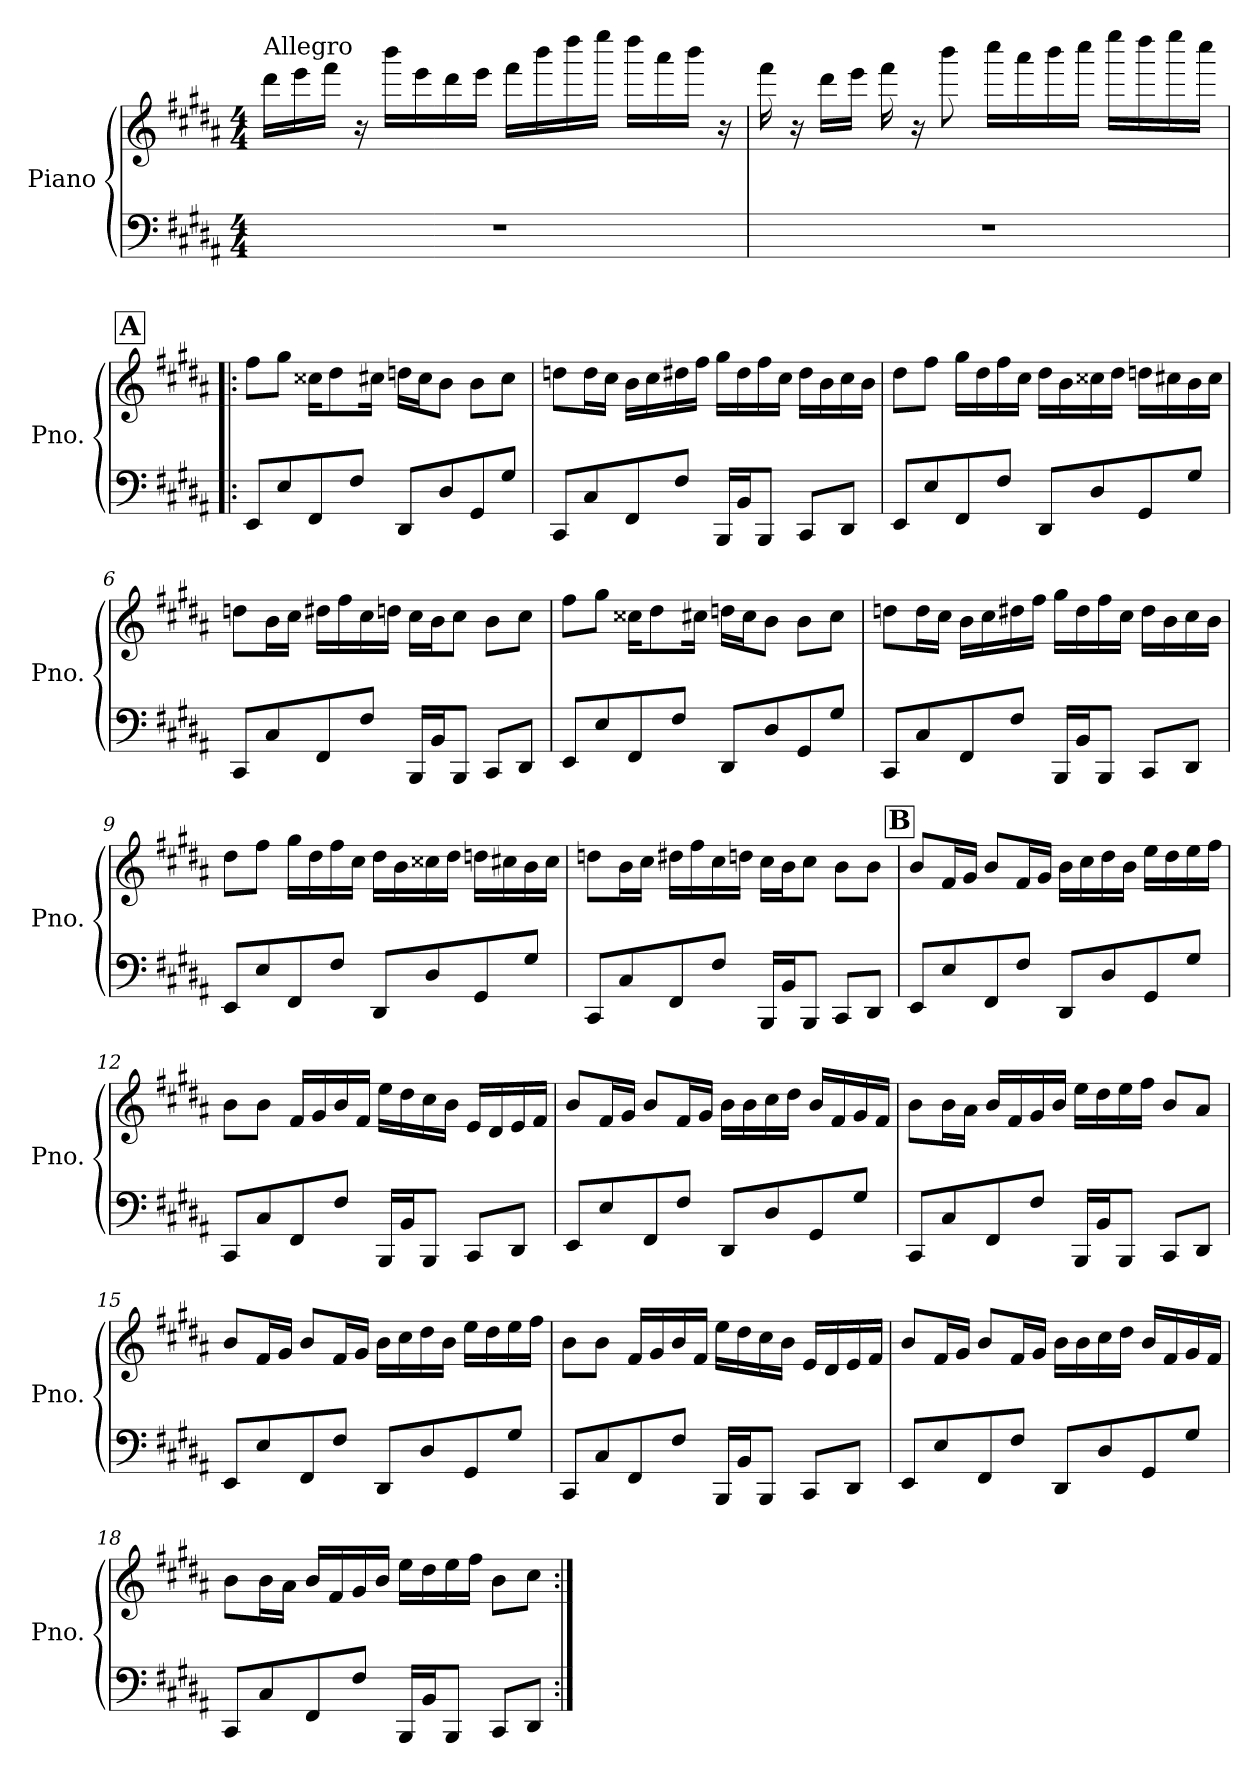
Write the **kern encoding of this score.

**kern	**kern
*part1	*part1
*staff2	*staff1
*I"Piano	*
*I'Pno.	*
*clefF4	*clefG2
*k[f#c#g#d#a#]	*k[f#c#g#d#a#]
*B:	*B:
*M4/4	*M4/4
=1	=1
!	!LO:TX:a:t=Allegro
1r	16ddd#\LL
.	16eee\
.	16fff#\JJ
.	16r
.	16bbb\LL
.	16eee\
.	16ddd#\
.	16eee\JJ
.	16fff#\LL
.	16bbb\
.	16dddd#\
.	16eeee\JJ
.	16dddd#\LL
.	16aaa#\
.	16bbb\JJ
.	16r
=2	=2
1r	16fff#\
.	16r
.	16ddd#\LL
.	16eee\JJ
.	16fff#\
.	16r
.	8bbb\
.	16cccc#\LL
.	16aaa#\
.	16bbb\
.	16cccc#\JJ
.	16eeee\LL
.	16dddd#\
.	16eeee\
.	16cccc#\JJ
!!LO:LB:g=z
!!LO:REH:place=s1:a:t=A
=3!|:	=3!|:
8EE/L	8ff#\L
8E/	8gg#\J
8FF#/	16cc##X\KL
.	8dd#\
8F#/J	.
.	16cc#X\Jk
8DD#/L	16ddn\LL
.	16cc#\J
8D#/	8b\J
8GG#/	8b\L
8G#/J	8cc#\J
=4	=4
8CC#/L	8ddn\L
8C#/	16dd\L
.	16cc#\JJ
8FF#/	16b\LL
.	16cc#\
8F#/J	16dd#X\
.	16ff#\JJ
16BBB/LL	16gg#\LL
16BB/J	16dd#\
8BBB/J	16ff#\
.	16cc#\JJ
8CC#/L	16dd#\LL
.	16b\
8DD#/J	16cc#\
.	16b\JJ
!!LO:LB:g=z
=5	=5
8EE/L	8dd#\L
8E/	8ff#\J
8FF#/	16gg#\LL
.	16dd#\
8F#/J	16ff#\
.	16cc#\JJ
8DD#/L	16dd#\LL
.	16b\
8D#/	16cc##X\
.	16dd#\JJ
8GG#/	16ddn\LL
.	16cc#X\
8G#/J	16b\
.	16cc#\JJ
=6	=6
8CC#/L	8ddn\L
8C#/	16b\L
.	16cc#\JJ
8FF#/	16dd#X\LL
.	16ff#\
8F#/J	16cc#\
.	16ddn\JJ
16BBB/LL	16cc#\LL
16BB/J	16b\J
8BBB/J	8cc#\J
8CC#/L	8b\L
8DD#/J	8cc#\J
!!LO:LB:g=z
=7	=7
8EE/L	8ff#\L
8E/	8gg#\J
8FF#/	16cc##X\KL
.	8dd#\
8F#/J	.
.	16cc#X\Jk
8DD#/L	16ddn\LL
.	16cc#\J
8D#/	8b\J
8GG#/	8b\L
8G#/J	8cc#\J
=8	=8
8CC#/L	8ddn\L
8C#/	16dd\L
.	16cc#\JJ
8FF#/	16b\LL
.	16cc#\
8F#/J	16dd#X\
.	16ff#\JJ
16BBB/LL	16gg#\LL
16BB/J	16dd#\
8BBB/J	16ff#\
.	16cc#\JJ
8CC#/L	16dd#\LL
.	16b\
8DD#/J	16cc#\
.	16b\JJ
!!LO:LB:g=z
=9	=9
8EE/L	8dd#\L
8E/	8ff#\J
8FF#/	16gg#\LL
.	16dd#\
8F#/J	16ff#\
.	16cc#\JJ
8DD#/L	16dd#\LL
.	16b\
8D#/	16cc##X\
.	16dd#\JJ
8GG#/	16ddn\LL
.	16cc#X\
8G#/J	16b\
.	16cc#\JJ
=10	=10
8CC#/L	8ddn\L
8C#/	16b\L
.	16cc#\JJ
8FF#/	16dd#X\LL
.	16ff#\
8F#/J	16cc#\
.	16ddn\JJ
16BBB/LL	16cc#\LL
16BB/J	16b\J
8BBB/J	8cc#\J
8CC#/L	8b\L
8DD#/J	8b\J
!!LO:PB:g=z
!!LO:REH:place=s1:a:t=B
=11	=11
8EE/L	8b/L
8E/	16f#/L
.	16g#/JJ
8FF#/	8b/L
8F#/J	16f#/L
.	16g#/JJ
8DD#/L	16b\LL
.	16cc#\
8D#/	16dd#\
.	16b\JJ
8GG#/	16ee\LL
.	16dd#\
8G#/J	16ee\
.	16ff#\JJ
=12	=12
8CC#/L	8b\L
8C#/	8b\J
8FF#/	16f#/LL
.	16g#/
8F#/J	16b/
.	16f#/JJ
16BBB/LL	16ee\LL
16BB/J	16dd#\
8BBB/J	16cc#\
.	16b\JJ
8CC#/L	16e/LL
.	16d#/
8DD#/J	16e/
.	16f#/JJ
!!LO:LB:g=z
=13	=13
8EE/L	8b/L
8E/	16f#/L
.	16g#/JJ
8FF#/	8b/L
8F#/J	16f#/L
.	16g#/JJ
8DD#/L	16b\LL
.	16b\
8D#/	16cc#\
.	16dd#\JJ
8GG#/	16b/LL
.	16f#/
8G#/J	16g#/
.	16f#/JJ
=14	=14
8CC#/L	8b\L
8C#/	16b\L
.	16a#\JJ
8FF#/	16b/LL
.	16f#/
8F#/J	16g#/
.	16b/JJ
16BBB/LL	16ee\LL
16BB/J	16dd#\
8BBB/J	16ee\
.	16ff#\JJ
8CC#/L	8b/L
8DD#/J	8a#/J
!!LO:LB:g=z
=15	=15
8EE/L	8b/L
8E/	16f#/L
.	16g#/JJ
8FF#/	8b/L
8F#/J	16f#/L
.	16g#/JJ
8DD#/L	16b\LL
.	16cc#\
8D#/	16dd#\
.	16b\JJ
8GG#/	16ee\LL
.	16dd#\
8G#/J	16ee\
.	16ff#\JJ
=16	=16
8CC#/L	8b\L
8C#/	8b\J
8FF#/	16f#/LL
.	16g#/
8F#/J	16b/
.	16f#/JJ
16BBB/LL	16ee\LL
16BB/J	16dd#\
8BBB/J	16cc#\
.	16b\JJ
8CC#/L	16e/LL
.	16d#/
8DD#/J	16e/
.	16f#/JJ
!!LO:LB:g=z
=17	=17
8EE/L	8b/L
8E/	16f#/L
.	16g#/JJ
8FF#/	8b/L
8F#/J	16f#/L
.	16g#/JJ
8DD#/L	16b\LL
.	16b\
8D#/	16cc#\
.	16dd#\JJ
8GG#/	16b/LL
.	16f#/
8G#/J	16g#/
.	16f#/JJ
=18	=18
8CC#/L	8b\L
8C#/	16b\L
.	16a#\JJ
8FF#/	16b/LL
.	16f#/
8F#/J	16g#/
.	16b/JJ
16BBB/LL	16ee\LL
16BB/J	16dd#\
8BBB/J	16ee\
.	16ff#\JJ
8CC#/L	8b\L
8DD#/J	8cc#\J
=:|!	=:|!
*-	*-
